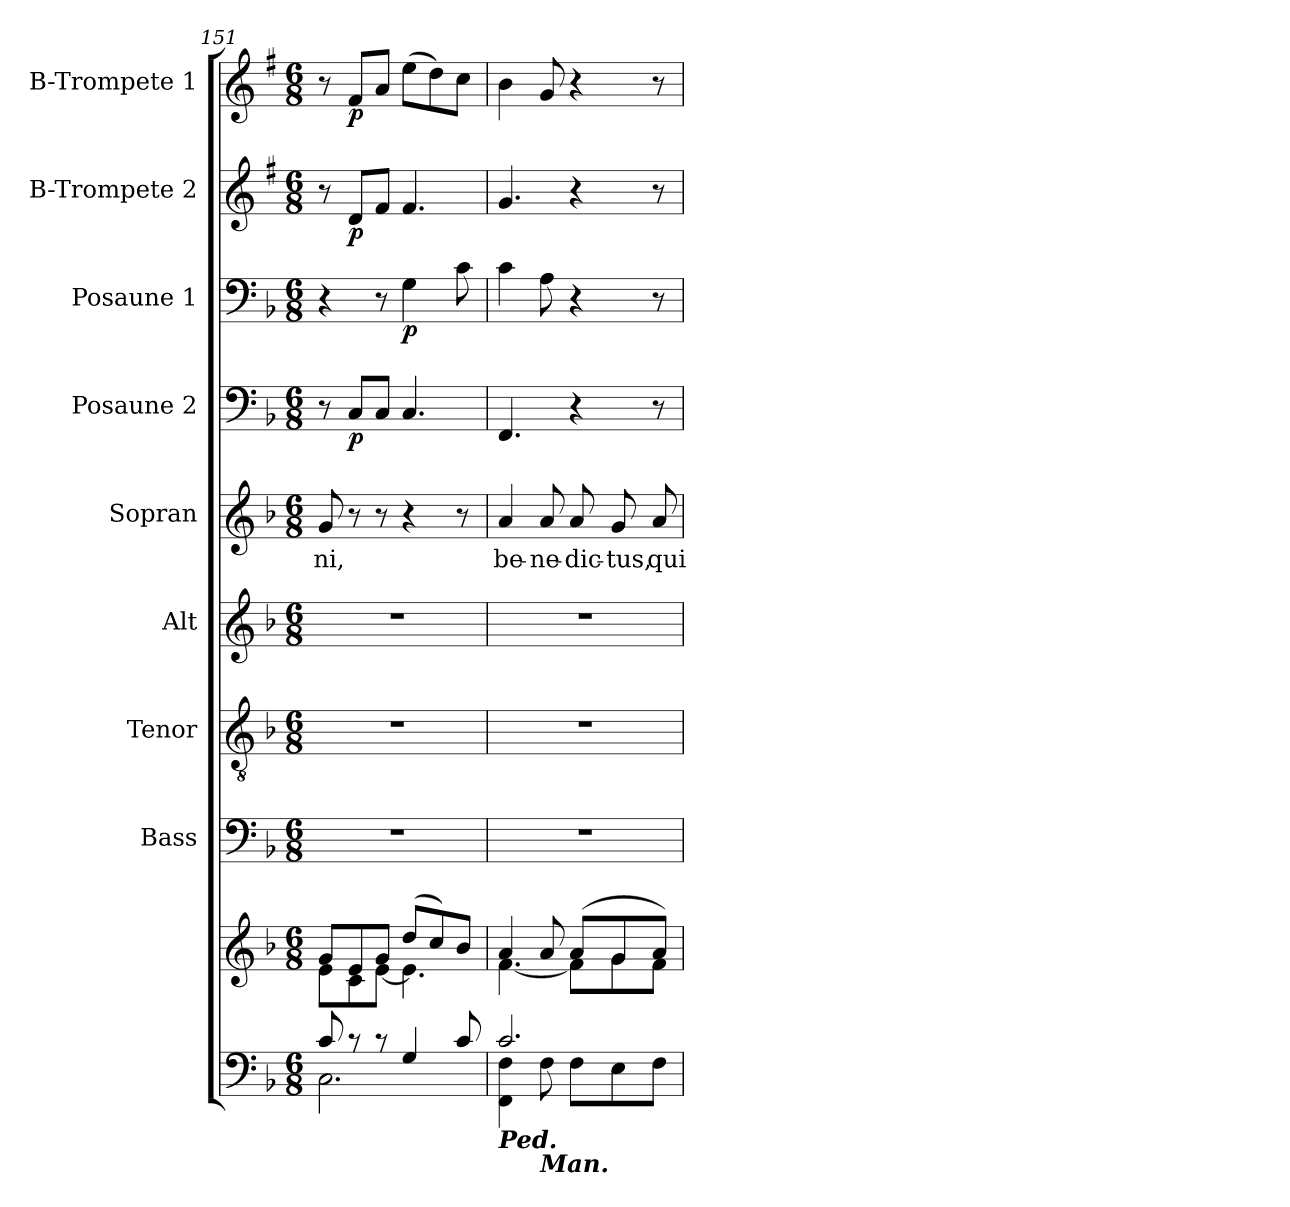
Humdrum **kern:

**kern	**kern	**kern	**kern	**kern	**kern	**text	**kern	**dynam	**kern	**dynam	**kern	**dynam	**kern	**dynam
*part9	*part9	*part8	*part7	*part6	*part5	*part5	*part4	*part4	*part3	*part3	*part2	*part2	*part1	*part1
*staff10	*staff9	*staff8	*staff7	*staff6	*staff5	*staff5	*staff4	*staff4	*staff3	*staff3	*staff2	*staff2	*staff1	*staff1
*	*	*I"Bass	*I"Tenor	*I"Alt	*I"Sopran	*	*I"Posaune 2	*	*I"Posaune 1	*	*I"B-Trompete 2	*	*I"B-Trompete 1	*
*	*	*I'B.	*I'T.	*I'A.	*I'S.	*	*I'Pos. 2	*	*I'Pos. 1	*	*I'B Trp. 2	*	*I'B Trp. 1	*
*clefF4	*clefG2	*clefF4	*clefGv2	*clefG2	*clefG2	*	*clefF4	*	*clefF4	*	*clefG2	*	*clefG2	*
*	*	*	*	*	*	*	*	*	*	*	*ITrd1c2	*	*ITrd1c2	*
*k[b-]	*k[b-]	*k[b-]	*k[b-]	*k[b-]	*k[b-]	*	*k[b-]	*	*k[b-]	*	*k[b-]	*	*k[b-]	*
*F:	*F:	*F:	*F:	*F:	*F:	*	*F:	*	*F:	*	*F:	*	*F:	*
*M6/8	*M6/8	*M6/8	*M6/8	*M6/8	*M6/8	*	*M6/8	*	*M6/8	*	*M6/8	*	*M6/8	*
=151	=151	=151	=151	=151	=151	=151	=151	=151	=151	=151	=151	=151	=151	=151
*^	*^	*	*	*	*	*	*	*	*	*	*	*	*	*
!	!	!	!	!	!	!	!	!LO:LY:b	!	!	!	!	!	!	!	!
8c/	2.C\	8g/L	8e\L	2.r	2.r	2.r	8g/	-ni,	8r	.	4r	.	8r	.	8r	.
!	!	!	!	!	!	!	!	!	!	!LO:DY:b	!	!	!	!LO:DY:b	!	!LO:DY:b
8rc	.	8e/	8c\	.	.	.	8r	.	8C/L	p	.	.	8c/L	p	8e/L	p
8rc	.	8g/J	[<8e\J	.	.	.	8r	.	8C/J	.	8r	.	8e/J	.	8g/J	.
!	!	!	!	!	!	!	!	!	!	!	!	!LO:DY:b	!	!	!	!
4G/	.	(>8dd/L	4.e\]	.	.	.	4r	.	4.C/	.	4G\	p	4.e/	.	(>8dd\L	.
.	.	8cc/)	.	.	.	.	.	.	.	.	.	.	.	.	8cc\)	.
8c/	.	8b-/J	.	.	.	.	8r	.	.	.	8c\	.	.	.	8b-\J	.
!!LO:PB:g=z
=152	=152	=152	=152	=152	=152	=152	=152	=152	=152	=152	=152	=152	=152	=152	=152	=152
!LO:TX:b:Bi:t=Ped.	!	!	!	!	!	!	!	!	!	!	!	!	!	!	!	!
!	!	!	!	!	!	!	!	!LO:LY:b	!	!	!	!	!	!	!	!
2.c/	4FF\ 4F\	4a/	[<4.f\	2.r	2.r	2.r	4a/	be-	4.FF/	.	4c\	.	4.f/	.	4a\	.
!	!LO:TX:b:Bi:t=Man.	!	!	!	!	!	!	!	!	!	!	!	!	!	!	!
!	!	!	!	!	!	!	!	!LO:LY:b	!	!	!	!	!	!	!	!
.	8F\	8a/	.	.	.	.	8a/	-ne-	.	.	8A\	.	.	.	8f/	.
!	!	!	!	!	!	!	!	!LO:LY:b	!	!	!	!	!	!	!	!
.	8F\L	(>8a/L	8f\L]	.	.	.	8a/	-dic-	4r	.	4r	.	4r	.	4r	.
!	!	!	!	!	!	!	!	!LO:LY:b	!	!	!	!	!	!	!	!
.	8E\	8g/	8g\	.	.	.	8g/	-tus,	.	.	.	.	.	.	.	.
!	!	!	!	!	!	!	!	!LO:LY:b	!	!	!	!	!	!	!	!
.	8F\J	8a/J)	8f\J	.	.	.	8a/	qui	8r	.	8r	.	8r	.	8r	.
*v	*v	*	*	*	*	*	*	*	*	*	*	*	*	*	*	*
*	*v	*v	*	*	*	*	*	*	*	*	*	*	*	*	*
=	=	=	=	=	=	=	=	=	=	=	=	=	=	=
*-	*-	*-	*-	*-	*-	*-	*-	*-	*-	*-	*-	*-	*-	*-
